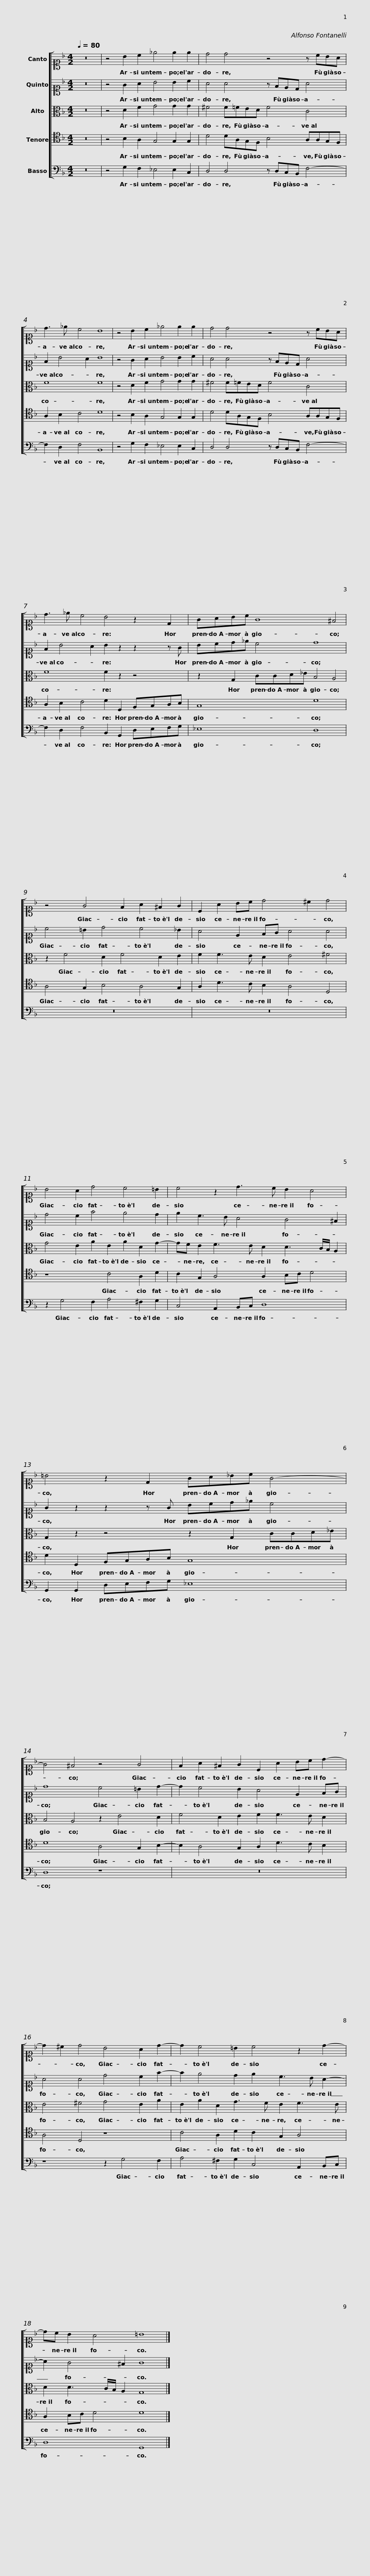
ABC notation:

X:1
%%score [ 1 2 3 4 5 ]
L:1/8
Q:1/4=80
M:4/2
I:linebreak $
K:F
V:1 alto1
V:2 alto1
V:3 alto
V:4 tenor
V:5 bass
V:1
 z16 | z4 B2 c2 _e4 e2 e2 | d4 d4 z4 z cBA | d3 _e c4 B8 |$ z4 B2 c2 _e4 e2 e2 | %5
 d4 d4 z4 z cBA | d3 _e c4 B4 z2 D2 |$ GABc G8 ^F4 | z4 G4 F2 A2 ^F2 G2 | C2 A2 Bc d4 ^c2 d4 |$ %10
 B4 A2 d4 c4 =B2 | c4 z2 d3 c B2 A4 |$ =B4 z2 D2 GA_Bc G4- | G4 ^F4 z4 G4 |$ F2 A2 ^F2 G2 C2 A2 Bc d2- |$ %15
 d2 ^c2 d4 B4 A2 d2- | d2 c4 =B2 c4 z2 d2- | dc B2 A4 =B8 |] %18
V:2
 z16 | z4 G2 A2 B4 B2 c2 | A4 A4 z FED A4 | F2 B4 A2 B8 |$ z4 G2 A2 B4 B2 c2 | %5
 A4 A4 z FED A4 | F2 B4 A2 B2 z2 z2 z G |$ Bcd_e c4 d8 | c4 =B2 d4 c4 _B2 | A4 E2 FG A4 A4 |$ %10
 d4 c2 f4 e4 d2 | e2 c3 B A4 G4 ^F2 |$ G2 z2 z2 z G Bcd_e c4 | d8 c4 =B2 d2- |$ d2 c4 B2 A4 E2 FG |$ %15
 A4 A4 d4 c2 f2- | f2 e4 d2 e2 c3 B A2- | A2 G4 ^F2 G8 |] %18
V:3
 z16 | z4 D2 F2 G4 G2 G2 | ^F4 F=FED F4 C4 | F8 F8 |$ z4 D2 F2 G4 G2 G2 | %5
 ^F4 F=FED F4 C4 | F8 F2 z2 z4 |$ z2 G,2 CCD_E B,4 A,4 | z2 F4 D2 F4 D2 E2 | F2 F3 E D2 E4 ^F4 |$ %10
 G4 E2 A2 E2 A2 D2 G2- | GF E2 F3 E D2 D3 C/B,/ A,2 |$ G,2 z2 z4 z2 G,2 CCD_E | B,4 A,4 z2 E4 D2 |$ F4 D2 E2 F2 F3 E D2 |$ %15
 E4 ^F4 G4 E2 A2 | E2 A2 D2 G3 F E2 F3 E | D2 D3 C/B,/ A,2 G,8 |] %18
V:4
 z16 | z4 B,2 A,2 G,4 G,2 G,2 | D4 DA,G,F, B,4 A,A,G,F, | A,2 B,2 C4 D8 |$ z4 B,2 A,2 G,4 G,2 G,2 | %5
 D4 DA,G,F, B,4 A,A,G,F, | A,2 B,2 C4 D2 D,2 F,G,A,B, |$ G,8 D8 | A,4 G,2 B,4 A,4 G,2 | A,2 D3 C B,2 A,4 D,4 |$ %10
 z8 C4 A,2 D2 | C2 G,2 A,4 A,2 B,C D4 |$ D2 D,2 F,G,A,B, G,8 | D8 A,4 G,2 B,2- |$ B,2 A,4 G,2 A,2 D3 C B,2 |$ %15
 A,4 D,4 z8 | C4 A,2 D2 C2 G,2 A,4 | A,2 B,C D4 D8 |] %18
V:5
 z16 | z4 G,2 F,2 _E,4 E,2 C,2 | D,4 D,4 z D,C,B,, F,4- | F,2 D,2 F,4 B,,8 |$ z4 G,2 F,2 _E,4 E,2 C,2 | %5
 D,4 D,4 z D,C,B,, F,4- | F,2 D,2 F,4 B,,2 G,,2 D,E,F,G, |$ _E,8 D,8 | z16 | z16 |$ %10
 z2 G,4 F,2 A,4 ^F,2 G,2 | C,4 A,,2 B,,C, D,8 |$ G,,2 G,,2 D,E,F,G, _E,8 | D,8 z8 |$ z16 |$ %15
 z8 z2 G,4 F,2 | A,4 ^F,2 G,2 C,4 A,,2 B,,C, | D,8 G,,8 |] %18
